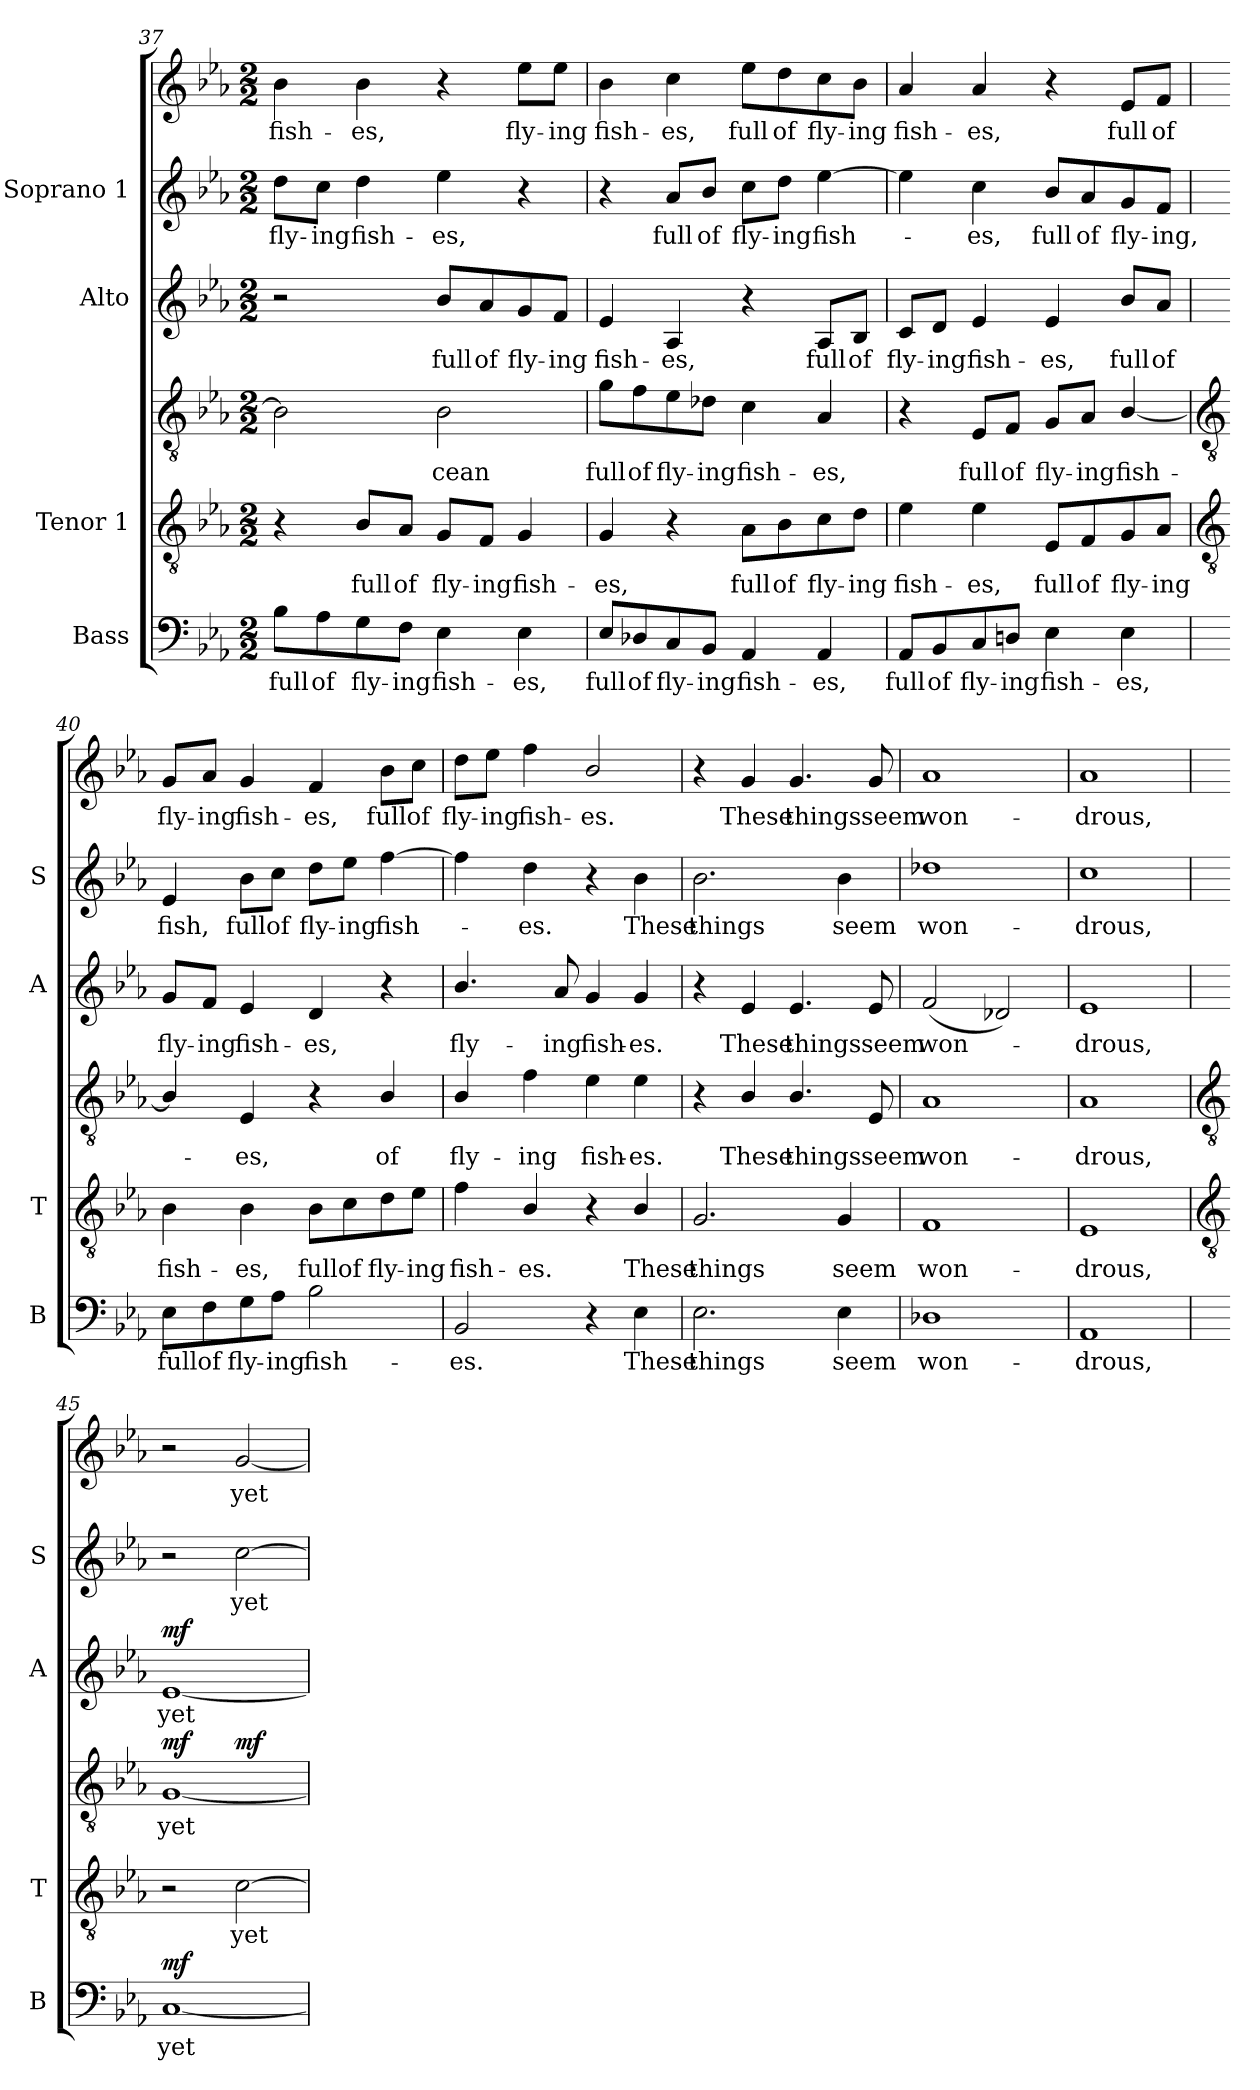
**kern	**text	**dynam	**kern	**text	**kern	**text	**dynam	**kern	**text	**dynam	**kern	**text	**kern	**text	**dynam
*part4	*part4	*part4	*part3	*part3	*part3	*part3	*part3	*part2	*part2	*part2	*part1	*part1	*part1	*part1	*part1
*staff6	*staff6	*staff6	*staff5	*staff5	*staff4	*staff4	*staff4/5	*staff3	*staff3	*staff3	*staff2	*staff2	*staff1	*staff1	*staff1/2
*I"Bass	*	*	*I"Tenor 1	*	*	*	*	*I"Alto	*	*	*I"Soprano 1	*	*	*	*
*I'B	*	*	*I'T	*	*	*	*	*I'A	*	*	*I'S	*	*	*	*
!!LO:LB:g=z
*clefF4	*	*	*clefGv2	*	*clefGv2	*	*	*clefG2	*	*	*clefG2	*	*clefG2	*	*
*k[b-e-a-]	*	*	*k[b-e-a-]	*	*k[b-e-a-]	*	*	*k[b-e-a-]	*	*	*k[b-e-a-]	*	*k[b-e-a-]	*	*
*E-:	*	*	*E-:	*	*E-:	*	*	*E-:	*	*	*E-:	*	*E-:	*	*
*M2/2	*	*	*M2/2	*	*M2/2	*	*	*M2/2	*	*	*M2/2	*	*M2/2	*	*
=37	=37	=37	=37	=37	=37	=37	=37	=37	=37	=37	=37	=37	=37	=37	=37
!	!LO:LY:b	!	!	!	!	!	!	!	!	!	!	!LO:LY:b	!	!LO:LY:b	!
8B-\L	full	.	4r	.	2B-]	.	.	2r	.	.	8dd\L	fly-	4b-	fish-	.
!	!LO:LY:b	!	!	!	!	!	!	!	!	!	!	!LO:LY:b	!	!	!
8A-\	of	.	.	.	.	.	.	.	.	.	8cc\J	-ing	.	.	.
!	!LO:LY:b	!	!	!LO:LY:b	!	!	!	!	!	!	!	!LO:LY:b	!	!LO:LY:b	!
8G\	fly-	.	8B-/L	full	.	.	.	.	.	.	4dd	fish-	4b-	-es,	.
!	!LO:LY:b	!	!	!LO:LY:b	!	!	!	!	!	!	!	!	!	!	!
8F\J	-ing	.	8A-/J	of	.	.	.	.	.	.	.	.	.	.	.
!	!LO:LY:b	!	!	!LO:LY:b	!	!LO:LY:b	!	!	!LO:LY:b	!	!	!LO:LY:b	!	!	!
4E-	fish-	.	8G/L	fly-	2B-	cean	.	8b-/L	full	.	4ee-	-es,	4r	.	.
!	!	!	!	!LO:LY:b	!	!	!	!	!LO:LY:b	!	!	!	!	!	!
.	.	.	8F/J	-ing	.	.	.	8a-/	of	.	.	.	.	.	.
!	!LO:LY:b	!	!	!LO:LY:b	!	!	!	!	!LO:LY:b	!	!	!	!	!LO:LY:b	!
4E-	-es,	.	4G	fish-	.	.	.	8g/	fly-	.	4r	.	8ee-\L	fly-	.
!	!	!	!	!	!	!	!	!	!LO:LY:b	!	!	!	!	!LO:LY:b	!
.	.	.	.	.	.	.	.	8f/J	-ing	.	.	.	8ee-\J	-ing	.
=38	=38	=38	=38	=38	=38	=38	=38	=38	=38	=38	=38	=38	=38	=38	=38
!	!LO:LY:b	!	!	!LO:LY:b	!	!LO:LY:b	!	!	!LO:LY:b	!	!	!	!	!LO:LY:b	!
8E-/L	full	.	4G	es,	8g\L	-full	.	4e-	fish-	.	4r	.	4b-	fish-	.
!	!LO:LY:b	!	!	!	!	!LO:LY:b	!	!	!	!	!	!	!	!	!
8D-X/	of	.	.	.	8f\	of	.	.	.	.	.	.	.	.	.
!	!LO:LY:b	!	!	!	!	!LO:LY:b	!	!	!LO:LY:b	!	!	!LO:LY:b	!	!LO:LY:b	!
8C/	fly-	.	4r	.	8e-\	fly-	.	4A-	-es,	.	8a-/L	full	4cc	-es,	.
!	!LO:LY:b	!	!	!	!	!LO:LY:b	!	!	!	!	!	!LO:LY:b	!	!	!
8BB-/J	-ing	.	.	.	8d-X\J	-ing	.	.	.	.	8b-/J	of	.	.	.
!	!LO:LY:b	!	!	!LO:LY:b	!	!LO:LY:b	!	!	!	!	!	!LO:LY:b	!	!LO:LY:b	!
4AA-	fish-	.	8A-\L	full	4c	fish-	.	4r	.	.	8cc\L	fly-	8ee-\L	full	.
!	!	!	!	!LO:LY:b	!	!	!	!	!	!	!	!LO:LY:b	!	!LO:LY:b	!
.	.	.	8B-\	of	.	.	.	.	.	.	8dd\J	-ing	8dd\	of	.
!	!LO:LY:b	!	!	!LO:LY:b	!	!LO:LY:b	!	!	!LO:LY:b	!	!	!LO:LY:b	!	!LO:LY:b	!
4AA-	-es,	.	8c\	fly-	4A-	-es,	.	8A-/L	full	.	[4ee-	fish-	8cc\	fly-	.
!	!	!	!	!LO:LY:b	!	!	!	!	!LO:LY:b	!	!	!	!	!LO:LY:b	!
.	.	.	8d\J	-ing	.	.	.	8B-/J	of	.	.	.	8b-\J	-ing	.
=39	=39	=39	=39	=39	=39	=39	=39	=39	=39	=39	=39	=39	=39	=39	=39
!	!LO:LY:b	!	!	!LO:LY:b	!	!	!	!	!LO:LY:b	!	!	!	!	!LO:LY:b	!
8AA-/L	full	.	4e-	fish-	4r	.	.	8c/L	fly-	.	4ee-]	.	4a-	fish-	.
!	!LO:LY:b	!	!	!	!	!	!	!	!LO:LY:b	!	!	!	!	!	!
8BB-/	of	.	.	.	.	.	.	8d/J	-ing	.	.	.	.	.	.
!	!LO:LY:b	!	!	!LO:LY:b	!	!LO:LY:b	!	!	!LO:LY:b	!	!	!LO:LY:b	!	!LO:LY:b	!
8C/	fly-	.	4e-	-es,	8E-/L	full	.	4e-	fish-	.	4cc	es,	4a-	-es,	.
!	!LO:LY:b	!	!	!	!	!LO:LY:b	!	!	!	!	!	!	!	!	!
8Dn/J	-ing	.	.	.	8F/J	of	.	.	.	.	.	.	.	.	.
!	!LO:LY:b	!	!	!LO:LY:b	!	!LO:LY:b	!	!	!LO:LY:b	!	!	!LO:LY:b	!	!	!
4E-	fish-	.	8E-/L	full	8G/L	fly-	.	4e-	-es,	.	8b-/L	full	4r	.	.
!	!	!	!	!LO:LY:b	!	!LO:LY:b	!	!	!	!	!	!LO:LY:b	!	!	!
.	.	.	8F/	of	8A-/J	-ing	.	.	.	.	8a-/	of	.	.	.
!	!LO:LY:b	!	!	!LO:LY:b	!	!LO:LY:b	!	!	!LO:LY:b	!	!	!LO:LY:b	!	!LO:LY:b	!
4E-	-es,	.	8G/	fly-	[4B-/	fish-	.	8b-/L	full	.	8g/	fly-	8e-/L	full	.
!	!	!	!	!LO:LY:b	!	!	!	!	!LO:LY:b	!	!	!LO:LY:b	!	!LO:LY:b	!
.	.	.	8A-/J	-ing	.	.	.	8a-/J	of	.	8f/J	-ing,	8f/J	of	.
!!LO:LB:g=z
=40	=40	=40	=40	=40	=40	=40	=40	=40	=40	=40	=40	=40	=40	=40	=40
*	*	*	*clefGv2	*	*clefGv2	*	*	*	*	*	*	*	*	*	*
!	!LO:LY:b	!	!	!LO:LY:b	!	!	!	!	!LO:LY:b	!	!	!LO:LY:b	!	!LO:LY:b	!
8E-\L	full	.	4B-	fish-	4B-/]	.	.	8g/L	fly-	.	4e-	fish,	8g/L	fly-	.
!	!LO:LY:b	!	!	!	!	!	!	!	!LO:LY:b	!	!	!	!	!LO:LY:b	!
8F\	of	.	.	.	.	.	.	8f/J	-ing	.	.	.	8a-/J	-ing	.
!	!LO:LY:b	!	!	!LO:LY:b	!	!LO:LY:b	!	!	!LO:LY:b	!	!	!LO:LY:b	!	!LO:LY:b	!
8G\	fly-	.	4B-	-es,	4E-	es,	.	4e-	fish-	.	8b-\L	full	4g	fish-	.
!	!LO:LY:b	!	!	!	!	!	!	!	!	!	!	!LO:LY:b	!	!	!
8A-\J	-ing	.	.	.	.	.	.	.	.	.	8cc\J	of	.	.	.
!	!LO:LY:b	!	!	!LO:LY:b	!	!	!	!	!LO:LY:b	!	!	!LO:LY:b	!	!LO:LY:b	!
2B-	fish-	.	8B-\L	full	4r	.	.	4d	-es,	.	8dd\L	fly-	4f	-es,	.
!	!	!	!	!LO:LY:b	!	!	!	!	!	!	!	!LO:LY:b	!	!	!
.	.	.	8c\	of	.	.	.	.	.	.	8ee-\J	-ing	.	.	.
!	!	!	!	!LO:LY:b	!	!LO:LY:b	!	!	!	!	!	!LO:LY:b	!	!LO:LY:b	!
.	.	.	8d\	fly-	4B-/	of	.	4r	.	.	[4ff	fish-	8b-\L	full	.
!	!	!	!	!LO:LY:b	!	!	!	!	!	!	!	!	!	!LO:LY:b	!
.	.	.	8e-\J	-ing	.	.	.	.	.	.	.	.	8cc\J	of	.
=41	=41	=41	=41	=41	=41	=41	=41	=41	=41	=41	=41	=41	=41	=41	=41
!	!LO:LY:b	!	!	!LO:LY:b	!	!LO:LY:b	!	!	!LO:LY:b	!	!	!	!	!LO:LY:b	!
2BB-	-es.	.	4f	fish-	4B-/	fly-	.	4.b-/	fly-	.	4ff]	.	8dd\L	fly-	.
!	!	!	!	!	!	!	!	!	!	!	!	!	!	!LO:LY:b	!
.	.	.	.	.	.	.	.	.	.	.	.	.	8ee-\J	-ing	.
!	!	!	!	!LO:LY:b	!	!LO:LY:b	!	!	!	!	!	!LO:LY:b	!	!LO:LY:b	!
.	.	.	4B-/	-es.	4f	-ing	.	.	.	.	4dd	es.	4ff	fish-	.
!	!	!	!	!	!	!	!	!	!LO:LY:b	!	!	!	!	!	!
.	.	.	.	.	.	.	.	8a-	-ing	.	.	.	.	.	.
!	!	!	!	!	!	!LO:LY:b	!	!	!LO:LY:b	!	!	!	!	!LO:LY:b	!
4r	.	.	4r	.	4e-	fish-	.	4g	fish-	.	4r	.	2b-/	-es.	.
!	!LO:LY:b	!	!	!LO:LY:b	!	!LO:LY:b	!	!	!LO:LY:b	!	!	!LO:LY:b	!	!	!
4E-	These	.	4B-/	These	4e-	-es.	.	4g	-es.	.	4b-	These	.	.	.
=42	=42	=42	=42	=42	=42	=42	=42	=42	=42	=42	=42	=42	=42	=42	=42
!	!LO:LY:b	!	!	!LO:LY:b	!	!	!	!	!	!	!	!LO:LY:b	!	!	!
2.E-	things	.	2.G	things	4r	.	.	4r	.	.	2.b-	things	4r	.	.
!	!	!	!	!	!	!LO:LY:b	!	!	!LO:LY:b	!	!	!	!	!LO:LY:b	!
.	.	.	.	.	4B-/	These	.	4e-	These	.	.	.	4g	These	.
!	!	!	!	!	!	!LO:LY:b	!	!	!LO:LY:b	!	!	!	!	!LO:LY:b	!
.	.	.	.	.	4.B-/	things	.	4.e-	things	.	.	.	4.g	things	.
!	!LO:LY:b	!	!	!LO:LY:b	!	!	!	!	!	!	!	!LO:LY:b	!	!	!
4E-	seem	.	4G	seem	.	.	.	.	.	.	4b-	seem	.	.	.
!	!	!	!	!	!	!LO:LY:b	!	!	!LO:LY:b	!	!	!	!	!LO:LY:b	!
.	.	.	.	.	8E-	seem	.	8e-	seem	.	.	.	8g	seem	.
=43	=43	=43	=43	=43	=43	=43	=43	=43	=43	=43	=43	=43	=43	=43	=43
!	!LO:LY:b	!	!	!LO:LY:b	!	!LO:LY:b	!	!	!LO:LY:b	!	!	!LO:LY:b	!	!LO:LY:b	!
1D-X	won-	.	1F	-won-	1A-	won-	.	(<2f	won-	.	1dd-X	-won-	1a-	won-	.
.	.	.	.	.	.	.	.	2d-X)	.	.	.	.	.	.	.
=44	=44	=44	=44	=44	=44	=44	=44	=44	=44	=44	=44	=44	=44	=44	=44
!	!LO:LY:b	!	!	!LO:LY:b	!	!LO:LY:b	!	!	!LO:LY:b	!	!	!LO:LY:b	!	!LO:LY:b	!
1AA-	-drous,	.	1E-	drous,	1A-	-drous,	.	1e-	drous,	.	1cc	drous,	1a-	-drous,	.
!!LO:LB:g=z
=45	=45	=45	=45	=45	=45	=45	=45	=45	=45	=45	=45	=45	=45	=45	=45
*	*	*	*clefGv2	*	*clefGv2	*	*	*	*	*	*	*	*	*	*
!	!LO:LY:b	!LO:DY:b	!	!	!	!LO:LY:b	!LO:DY:b	!	!LO:LY:b	!LO:DY:b	!	!	!	!	!
[1C	yet	mf	2r	.	[1G	yet	mf	[1e-	yet	mf	2r	.	2r	.	.
!	!	!	!	!LO:LY:b	!	!	!LO:DY:b=2	!	!	!	!	!LO:LY:b	!	!LO:LY:b	!LO:DY:b=2
!	!	!	!	!	!	!	!	!	!	!	!	!	!	!	!LO:DY:n=1:b
.	.	.	[2c	yet	.	.	mf	.	.	.	[2cc	yet	[2g	yet	mf mf
=	=	=	=	=	=	=	=	=	=	=	=	=	=	=	=
*-	*-	*-	*-	*-	*-	*-	*-	*-	*-	*-	*-	*-	*-	*-	*-
